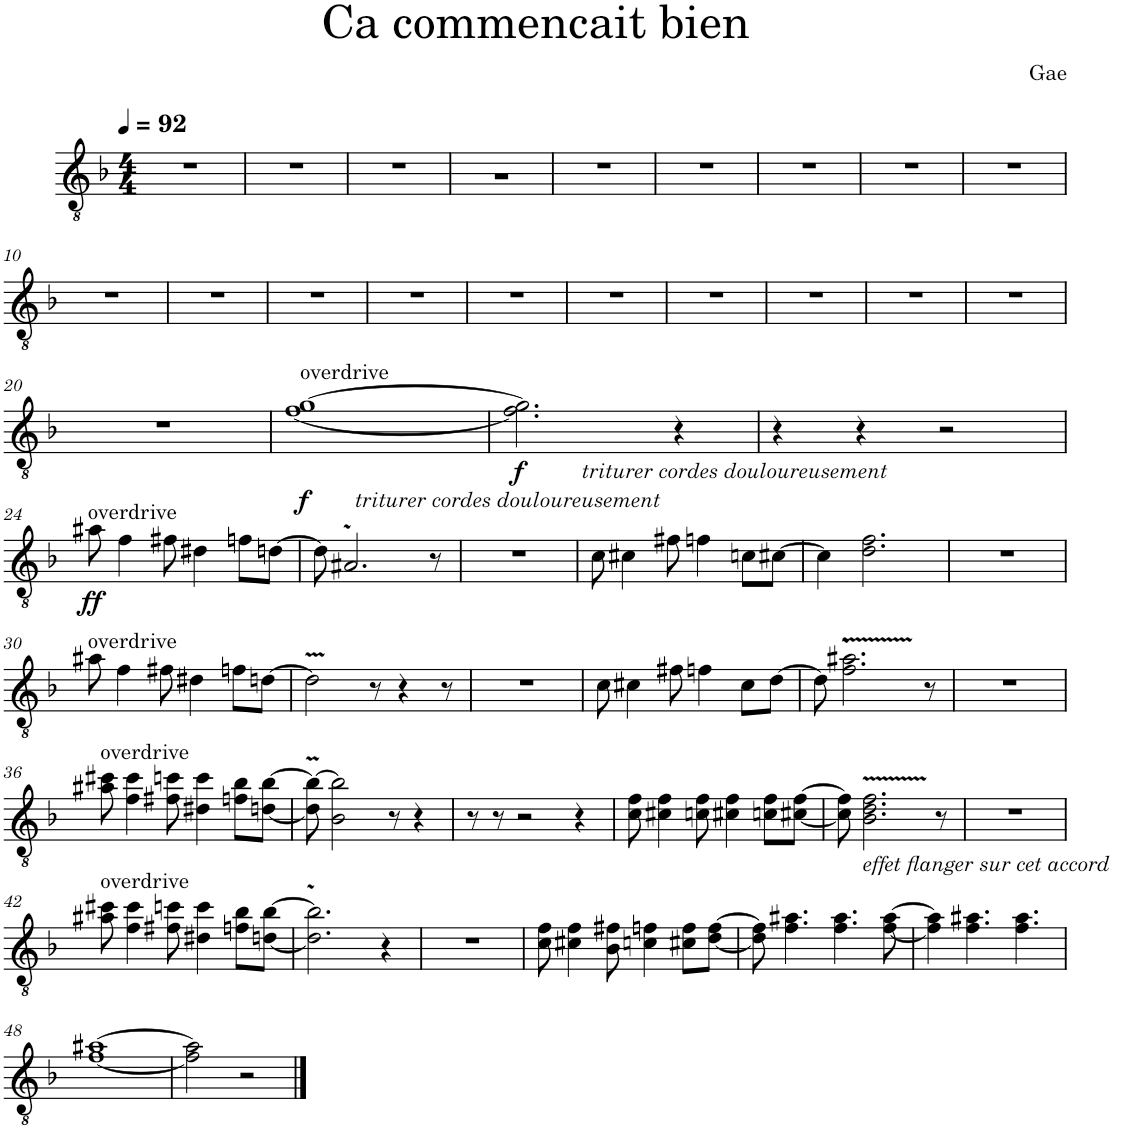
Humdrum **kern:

**kern	**dynam
*part1	*part1
*staff1	*staff1
*I"Guitare électrique 2	*
*I'Guit. El. 2	*
*clefGv2	*
*k[b-]	*
*M4/4	*
=1	=1
1r	.
=2	=2
1r	.
=3	=3
1r	.
=4	=4
1rG	.
=5	=5
1r	.
=6	=6
1r	.
=7	=7
1r	.
=8	=8
1r	.
=9	=9
1r	.
!!LO:LB:g=z
=10	=10
1r	.
=11	=11
1r	.
=12	=12
1r	.
=13	=13
1r	.
=14	=14
1r	.
=15	=15
1r	.
=16	=16
1r	.
=17	=17
1r	.
=18	=18
1r	.
=19	=19
1r	.
!!LO:LB:g=z
=20	=20
1r	.
=21	=21
!LO:TX:a:t=overdrive	!
!LO:TX:b:i:t=triturer cordes douloureusement	!
!	!LO:DY:b
[1f [1g	f
=22	=22
!LO:TX:b:i:t=triturer cordes douloureusement	!
!	!LO:DY:b
2.f\] 2.g\]	f
4r	.
=23	=23
4r	.
4r	.
2r	.
!!LO:LB:g=z
=24	=24
!LO:TX:a:t=overdrive	!
!	!LO:DY:b
8a#X\	ff
4f\	.
8f#X\	.
4d#X\	.
8fn\L	.
[8dn\J	.
=25	=25
8d\]	.
2.A#X/	.
8r	.
=26	=26
1r	.
=27	=27
8c\	.
4c#X\	.
8f#X\	.
4fn\	.
8cn\L	.
[8c#X\J	.
=28	=28
4c#\]	.
2.d\ 2.f\	.
=29	=29
1r	.
!!LO:LB:g=z
=30	=30
!LO:TX:a:t=overdrive	!
8a#X\	.
4f\	.
8f#X\	.
4d#X\	.
8fn\L	.
[8dn\J	.
=31	=31
2d\]	.
8r	.
4r	.
8r	.
=32	=32
1r	.
=33	=33
8c\	.
4c#X\	.
8f#X\	.
4fn\	.
8c#\L	.
[8d\J	.
=34	=34
8d\]	.
2.f\ 2.a#X\	.
8r	.
=35	=35
1r	.
!!LO:LB:g=z
=36	=36
!LO:TX:a:t=overdrive	!
8a#X\ 8cc#X\	.
4f\ 4cc#\	.
8f#X\ 8ccn\	.
4d#X\ 4cc\	.
8fn\ 8b-\L	.
[8dn\ [8b-\J	.
=37	=37
8d\] 8b-\_	.
2B-\ 2b-\]	.
8r	.
4r	.
=38	=38
8r	.
8r	.
2r	.
4r	.
=39	=39
8c\ 8f\	.
4c#X\ 4f\	.
8cn\ 8f\	.
4c#X\ 4f\	.
8cn\ 8f\L	.
[8c#X\ [8f\J	.
=40	=40
8c#\] 8f\]	.
!LO:TX:b:i:t=effet flanger sur cet accord	!
2.B-\ 2.d\ 2.f\	.
8r	.
=41	=41
1r	.
!!LO:LB:g=z
=42	=42
!LO:TX:a:t=overdrive	!
8a#X\ 8cc#X\	.
4f\ 4cc#\	.
8f#X\ 8ccn\	.
4d#X\ 4cc\	.
8fn\ 8b-\L	.
[8dn\ [8b-\J	.
=43	=43
2.d\] 2.b-\]	.
4r	.
=44	=44
1r	.
=45	=45
8c\ 8f\	.
4c#X\ 4f\	.
8B-\ 8f#X\	.
4cn\ 4fn\	.
8c#X\ 8f\L	.
[8d\ [8f\J	.
=46	=46
8d\] 8f\]	.
4.f\ 4.a#X\	.
4.f\ 4.a#\	.
[8f\ [8a#\	.
=47	=47
4f\] 4a#\]	.
4.f\ 4.a#X\	.
4.f\ 4.a#\	.
!!LO:LB:g=z
=48	=48
[1f [1a#X	.
=49	=49
2f\] 2a#\]	.
2r	.
==	==
*-	*-
